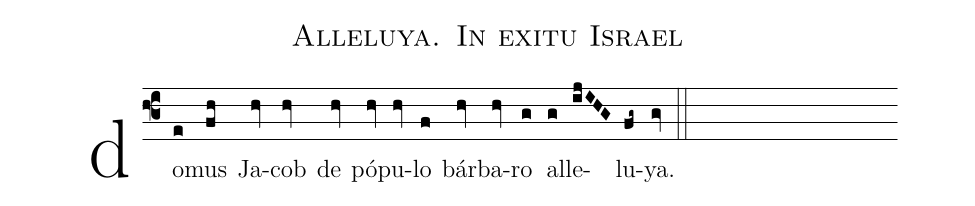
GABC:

name: Alleluya. In exitu Israel;
%%
(f3) do(e)mus(fh) Ja(hv)cob(hv) de(hv) pó(hv)pu(hv)lo(f) bár(hv)ba(hv)ro(g) al(g)le(ijIHG)lu(fg~)ya.(gv) (::)
